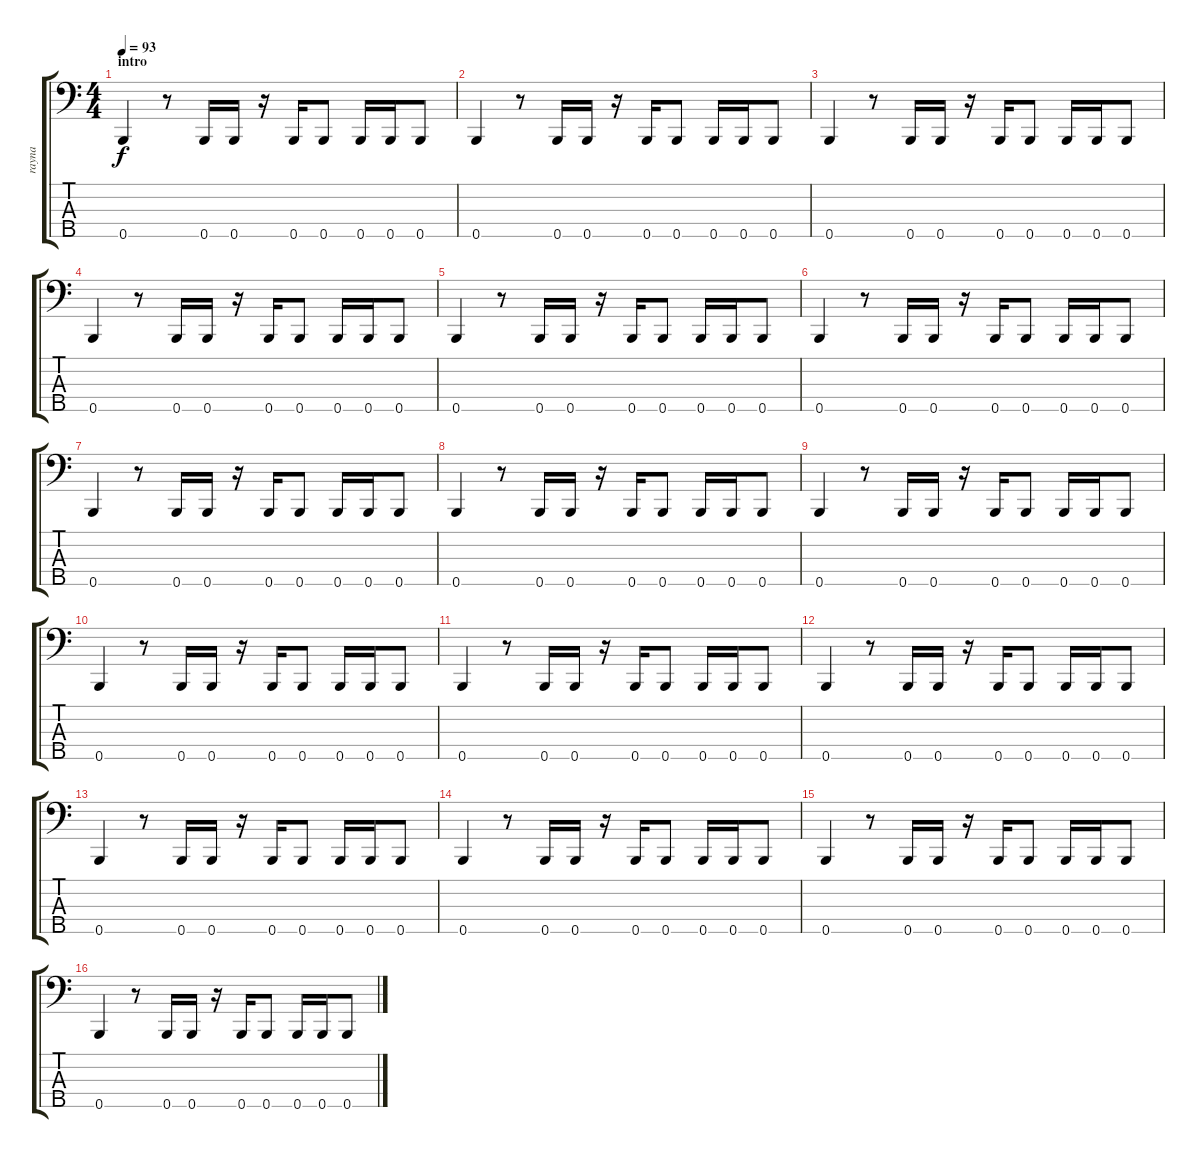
\track ("rayna" "rayna") {instrument electricbassfinger}
\staff {score tabs}
\tuning (G2 D2 A1 E1 B0) {hide}
\ts (4 4)
\section ("" "intro")
\tempo 93
\clef f4
\ks c
0.5.4{dy f instrument electricbassfinger} r.8 0.5.16 0.5.16 r.16 0.5.16 0.5.8 0.5.16 0.5.16 0.5.8 |
0.5.4 r.8 0.5.16 0.5.16 r.16 0.5.16 0.5.8 0.5.16 0.5.16 0.5.8 |
0.5.4 r.8 0.5.16 0.5.16 r.16 0.5.16 0.5.8 0.5.16 0.5.16 0.5.8 |
0.5.4 r.8 0.5.16 0.5.16 r.16 0.5.16 0.5.8 0.5.16 0.5.16 0.5.8 |
0.5.4 r.8 0.5.16 0.5.16 r.16 0.5.16 0.5.8 0.5.16 0.5.16 0.5.8 |
0.5.4 r.8 0.5.16 0.5.16 r.16 0.5.16 0.5.8 0.5.16 0.5.16 0.5.8 |
0.5.4 r.8 0.5.16 0.5.16 r.16 0.5.16 0.5.8 0.5.16 0.5.16 0.5.8 |
0.5.4 r.8 0.5.16 0.5.16 r.16 0.5.16 0.5.8 0.5.16 0.5.16 0.5.8 |
0.5.4 r.8 0.5.16 0.5.16 r.16 0.5.16 0.5.8 0.5.16 0.5.16 0.5.8 |
0.5.4 r.8 0.5.16 0.5.16 r.16 0.5.16 0.5.8 0.5.16 0.5.16 0.5.8 |
0.5.4 r.8 0.5.16 0.5.16 r.16 0.5.16 0.5.8 0.5.16 0.5.16 0.5.8 |
0.5.4 r.8 0.5.16 0.5.16 r.16 0.5.16 0.5.8 0.5.16 0.5.16 0.5.8 |
0.5.4 r.8 0.5.16 0.5.16 r.16 0.5.16 0.5.8 0.5.16 0.5.16 0.5.8 |
0.5.4 r.8 0.5.16 0.5.16 r.16 0.5.16 0.5.8 0.5.16 0.5.16 0.5.8 |
0.5.4 r.8 0.5.16 0.5.16 r.16 0.5.16 0.5.8 0.5.16 0.5.16 0.5.8 |
0.5.4 r.8 0.5.16 0.5.16 r.16 0.5.16 0.5.8 0.5.16 0.5.16 0.5.8
